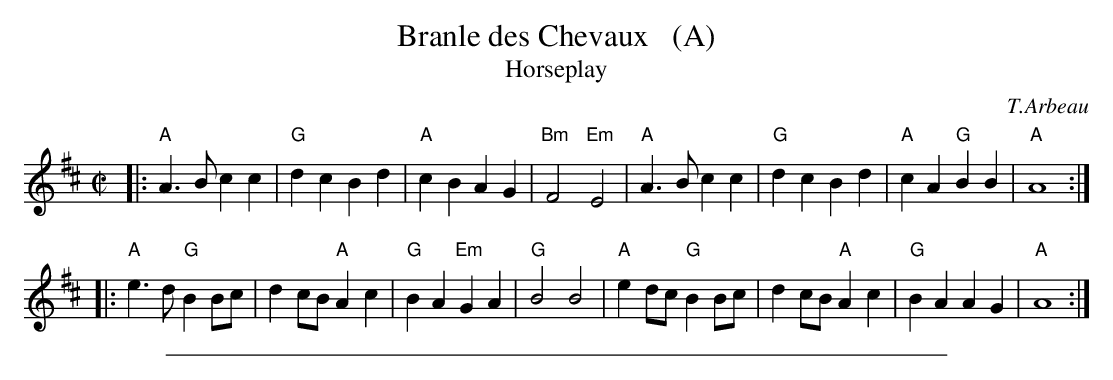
X:1
T: Branle des Chevaux   (A)
T: Horseplay
C: T.Arbeau
M: C|
L: 1/4
K: Amix
|: "A"A>B cc | "G"dc Bd | "A"cB AG | "Bm"F2 "Em"E2 \
|  "A"A>B cc | "G"dc Bd | "A"cA "G"BB | "A"A4 :|
|: "A"e>d "G"BB/c/ | dc/B/ "A"Ac | "G"BA "Em"GA | "G"B2 B2 \
|  "A"ed/c/ "G"BB/c/ | dc/B/ "A"Ac | "G"BA AG | "A"A4 :|
